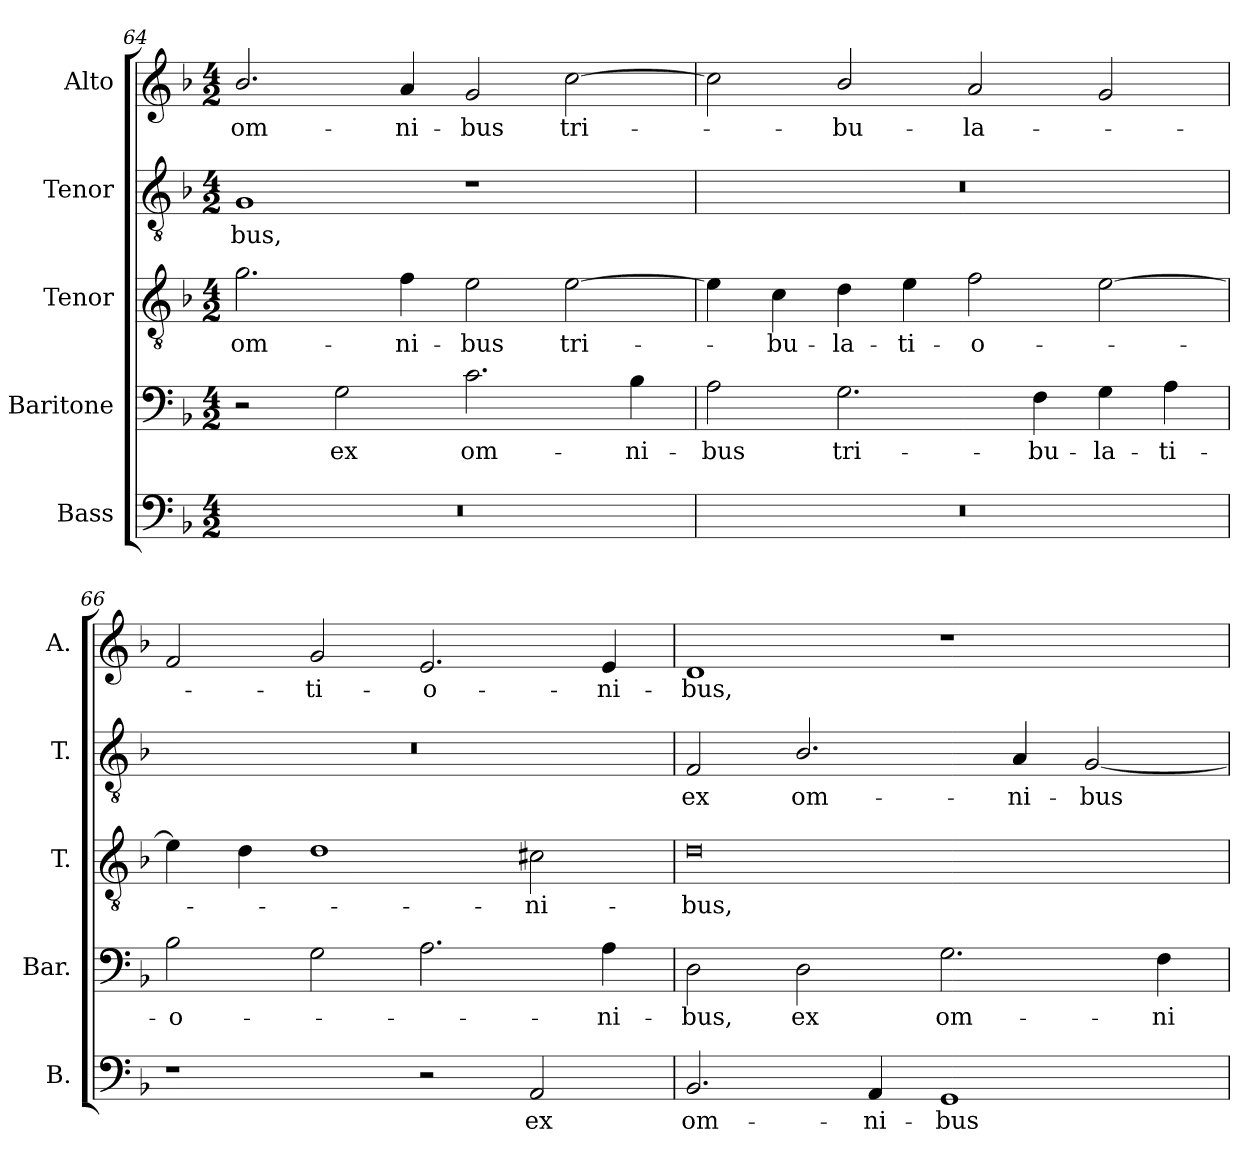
**kern	**text	**kern	**text	**kern	**text	**kern	**text	**kern	**text
*part5	*part5	*part4	*part4	*part3	*part3	*part2	*part2	*part1	*part1
*staff5	*staff5	*staff4	*staff4	*staff3	*staff3	*staff2	*staff2	*staff1	*staff1
*I"Bass	*	*I"Baritone	*	*I"Tenor	*	*I"Tenor	*	*I"Alto	*
*I'B.	*	*I'Bar.	*	*I'T.	*	*I'T.	*	*I'A.	*
*clefF4	*	*clefF4	*	*clefGv2	*	*clefGv2	*	*clefG2	*
*	*	*	*	*ITrd7c12	*	*ITrd7c12	*	*	*
*k[b-]	*	*k[b-]	*	*k[b-]	*	*k[b-]	*	*k[b-]	*
*F:	*	*F:	*	*F:	*	*F:	*	*F:	*
*M4/2	*	*M4/2	*	*M4/2	*	*M4/2	*	*M4/2	*
=64	=64	=64	=64	=64	=64	=64	=64	=64	=64
!LO:N:vis=1	!	!	!	!	!	!	!	!	!
!	!	!	!	!	!LO:LY:b:color=#000000	!	!	!	!
!	!	!	!	!	!	!	!LO:LY:b:color=#000000	!	!
!	!	!	!	!	!	!	!	!	!LO:LY:b:color=#000000
0r	.	2r	.	2.Gi\	om-	1GGi	-bus,	2.b-i/	om-
!	!	!	!LO:LY:b:color=#000000	!	!	!	!	!	!
.	.	2Gi\	ex	.	.	.	.	.	.
!	!	!	!	!	!LO:LY:b:color=#000000	!	!	!	!
!	!	!	!	!	!	!	!	!	!LO:LY:b:color=#000000
.	.	.	.	4Fi\	-ni-	.	.	4ai/	-ni-
!	!	!	!LO:LY:b:color=#000000	!	!	!	!	!	!
!	!	!	!	!	!LO:LY:b:color=#000000	!	!	!	!
!	!	!	!	!	!	!	!	!	!LO:LY:b:color=#000000
.	.	2.ci\	om-	2Ei\	-bus	1r	.	2gi/	-bus
!	!	!	!	!	!LO:LY:b:color=#000000	!	!	!	!
!	!	!	!	!	!	!	!	!	!LO:LY:b:color=#000000
.	.	.	.	[2Ei\	tri-	.	.	[2cci\	tri-
!	!	!	!LO:LY:b:color=#000000	!	!	!	!	!	!
.	.	4B-i\	-ni-	.	.	.	.	.	.
!!LO:LB:g=z
=65	=65	=65	=65	=65	=65	=65	=65	=65	=65
!LO:N:vis=1	!	!	!	!	!	!	!	!	!
!	!	!	!LO:LY:b:color=#000000	!	!	!LO:N:vis=1	!	!	!
0r	.	2Ai\	-bus	4Ei\]	.	0r	.	2cci\]	.
!	!	!	!	!	!LO:LY:b:color=#000000	!	!	!	!
.	.	.	.	4Ci\	-bu-	.	.	.	.
!	!	!	!LO:LY:b:color=#000000	!	!	!	!	!	!
!	!	!	!	!	!LO:LY:b:color=#000000	!	!	!	!
!	!	!	!	!	!	!	!	!	!LO:LY:b:color=#000000
.	.	2.Gi\	tri-	4Di\	-la-	.	.	2b-i/	-bu-
!	!	!	!	!	!LO:LY:b:color=#000000	!	!	!	!
.	.	.	.	4Ei\	-ti-	.	.	.	.
!	!	!	!	!	!LO:LY:b:color=#000000	!	!	!	!
!	!	!	!	!	!	!	!	!	!LO:LY:b:color=#000000
.	.	.	.	2Fi\	-o-	.	.	2ai/	-la-
!	!	!	!LO:LY:b:color=#000000	!	!	!	!	!	!
.	.	4Fi\	-bu-	.	.	.	.	.	.
!	!	!	!LO:LY:b:color=#000000	!	!	!	!	!	!
.	.	4Gi\	-la-	[2Ei\	.	.	.	2gi/	.
!	!	!	!LO:LY:b:color=#000000	!	!	!	!	!	!
.	.	4Ai\	-ti-	.	.	.	.	.	.
=66	=66	=66	=66	=66	=66	=66	=66	=66	=66
!	!	!	!LO:LY:b:color=#000000	!	!	!LO:N:vis=1	!	!	!
1r	.	2B-i\	-o-	4Ei\]	.	0r	.	2fi/	.
.	.	.	.	4Di\	.	.	.	.	.
!	!	!	!	!	!	!	!	!	!LO:LY:b:color=#000000
.	.	2Gi\	.	1Di	.	.	.	2gi/	-ti-
!	!	!	!	!	!	!	!	!	!LO:LY:b:color=#000000
2r	.	2.Ai\	.	.	.	.	.	2.ei/	-o-
!	!LO:LY:b:color=#000000	!	!	!	!	!	!	!	!
!	!	!	!	!	!LO:LY:b:color=#000000	!	!	!	!
2AAi/	ex	.	.	2C#Xi\	-ni-	.	.	.	.
!	!	!	!LO:LY:b:color=#000000	!	!	!	!	!	!
!	!	!	!	!	!	!	!	!	!LO:LY:b:color=#000000
.	.	4Ai\	-ni-	.	.	.	.	4ei/	-ni-
=67	=67	=67	=67	=67	=67	=67	=67	=67	=67
!	!LO:LY:b:color=#000000	!	!	!	!	!	!	!	!
!	!	!	!LO:LY:b:color=#000000	!	!	!	!	!	!
!	!	!	!	!	!LO:LY:b:color=#000000	!	!	!	!
!	!	!	!	!	!	!	!LO:LY:b:color=#000000	!	!
!	!	!	!	!	!	!	!	!	!LO:LY:b:color=#000000
2.BB-i/	om-	2Di\	-bus,	0Di	-bus,	2FFi/	ex	1di	-bus,
!	!	!	!LO:LY:b:color=#000000	!	!	!	!	!	!
!	!	!	!	!	!	!	!LO:LY:b:color=#000000	!	!
.	.	2Di\	ex	.	.	2.BB-i/	om-	.	.
!	!LO:LY:b:color=#000000	!	!	!	!	!	!	!	!
4AAi/	-ni-	.	.	.	.	.	.	.	.
!	!LO:LY:b:color=#000000	!	!	!	!	!	!	!	!
!	!	!	!LO:LY:b:color=#000000	!	!	!	!	!	!
1GGi	-bus	2.Gi\	om-	.	.	.	.	1r	.
!	!	!	!	!	!	!	!LO:LY:b:color=#000000	!	!
.	.	.	.	.	.	4AAi/	-ni-	.	.
!	!	!	!	!	!	!	!LO:LY:b:color=#000000	!	!
.	.	.	.	.	.	[2GGi/	-bus	.	.
!	!	!	!LO:LY:b:color=#000000	!	!	!	!	!	!
.	.	4Fi\	-ni-	.	.	.	.	.	.
=	=	=	=	=	=	=	=	=	=
*-	*-	*-	*-	*-	*-	*-	*-	*-	*-
